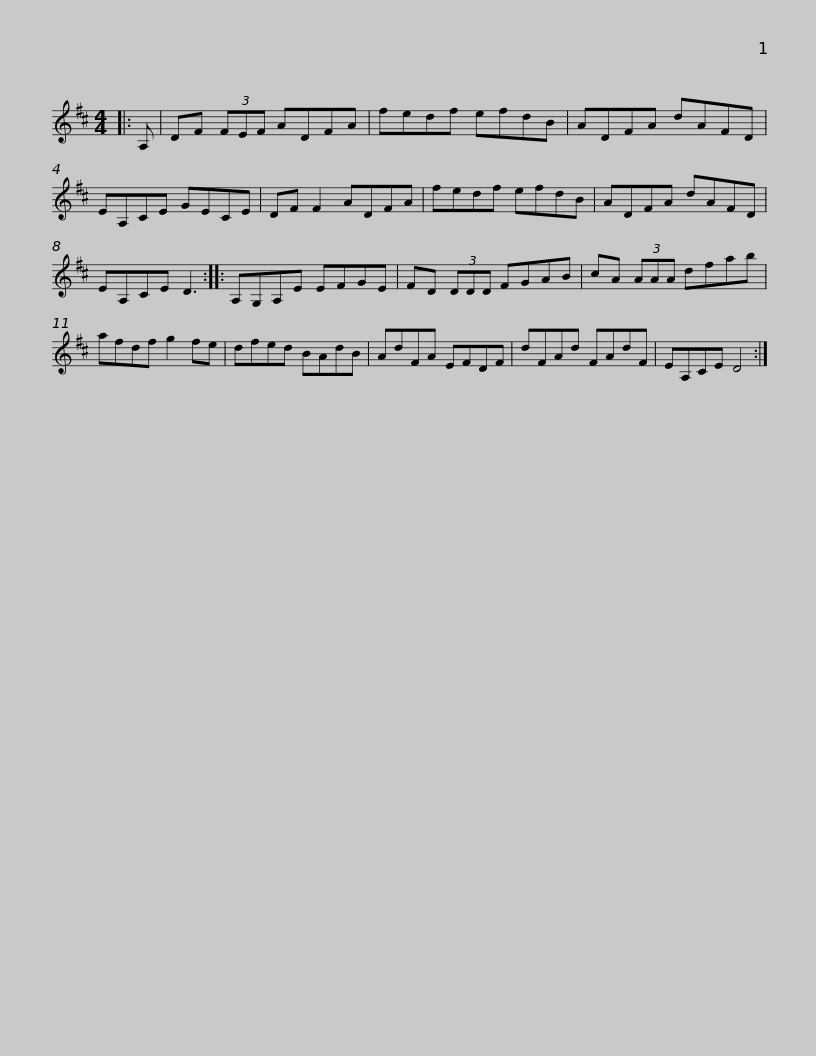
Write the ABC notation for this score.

X:1
L:1/8
M:4/4
I:linebreak $
K:D
V:1 treble
V:1
|: A, | DF (3FEF ADFA | fedf efdB | ADFA dAFD | EA,CE GECE | %5
 DF F2 ADFA |$ fedf efdB | ADFA dAFD | EA,CE D3 :: A,G,A,E EFGE | %10
 FD (3DDD FGAB |$ cA (3AAA dfab | afdf g2 fe | dfed BAdB | AdFA EFDF | %15
 dFAd FAdF |$ EA,CE D4 :| %17
